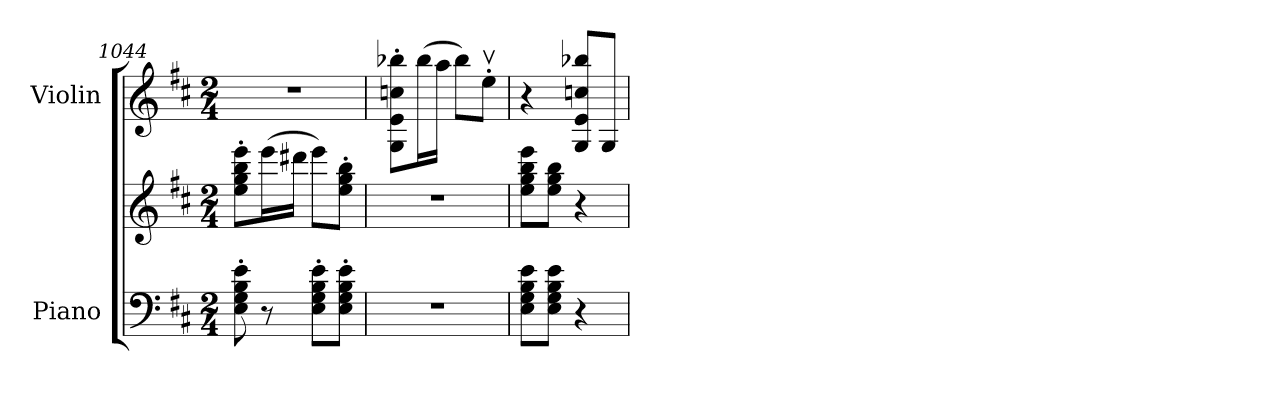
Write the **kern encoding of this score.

**kern	**kern	**kern
*part2	*part2	*part1
*staff3	*staff2	*staff1
*I"Piano	*	*I"Violin
*I'Pno.	*	*I'Vln.
*clefF4	*clefG2	*clefG2
*k[f#c#]	*k[f#c#]	*k[f#c#]
*M2/4	*M2/4	*M2/4
=1044	=1044	=1044
8E\' 8G\' 8B\' 8e\'	8ee\' 8gg\' 8bb\' 8eee\'L	2r
8r	(16eee\L	.
.	16ddd#X\JJ	.
8E\' 8G\' 8B\' 8e\'L	8eee\L)	.
8E\' 8G\' 8B\' 8e\'J	8ee\' 8gg\' 8bb\'J	.
!!LO:LB:g=z
=1045	=1045	=1045
2r	2r	8G\' 8e\' 8ccn\' 8bb-X\'L
.	.	(16bb-\L
.	.	16aa\JJ
.	.	8bb-\L)
.	.	8eev'\J
=1046	=1046	=1046
8E\ 8G\ 8B\ 8e\L	8ee\ 8gg\ 8bb\ 8eee\L	4r
8E\ 8G\ 8B\ 8e\J	8ee\ 8gg\ 8bb\J	.
4r	4r	8G/ 8e/ 8ccn/ 8bb-X/L
.	.	8G/J
=	=	=
*-	*-	*-
